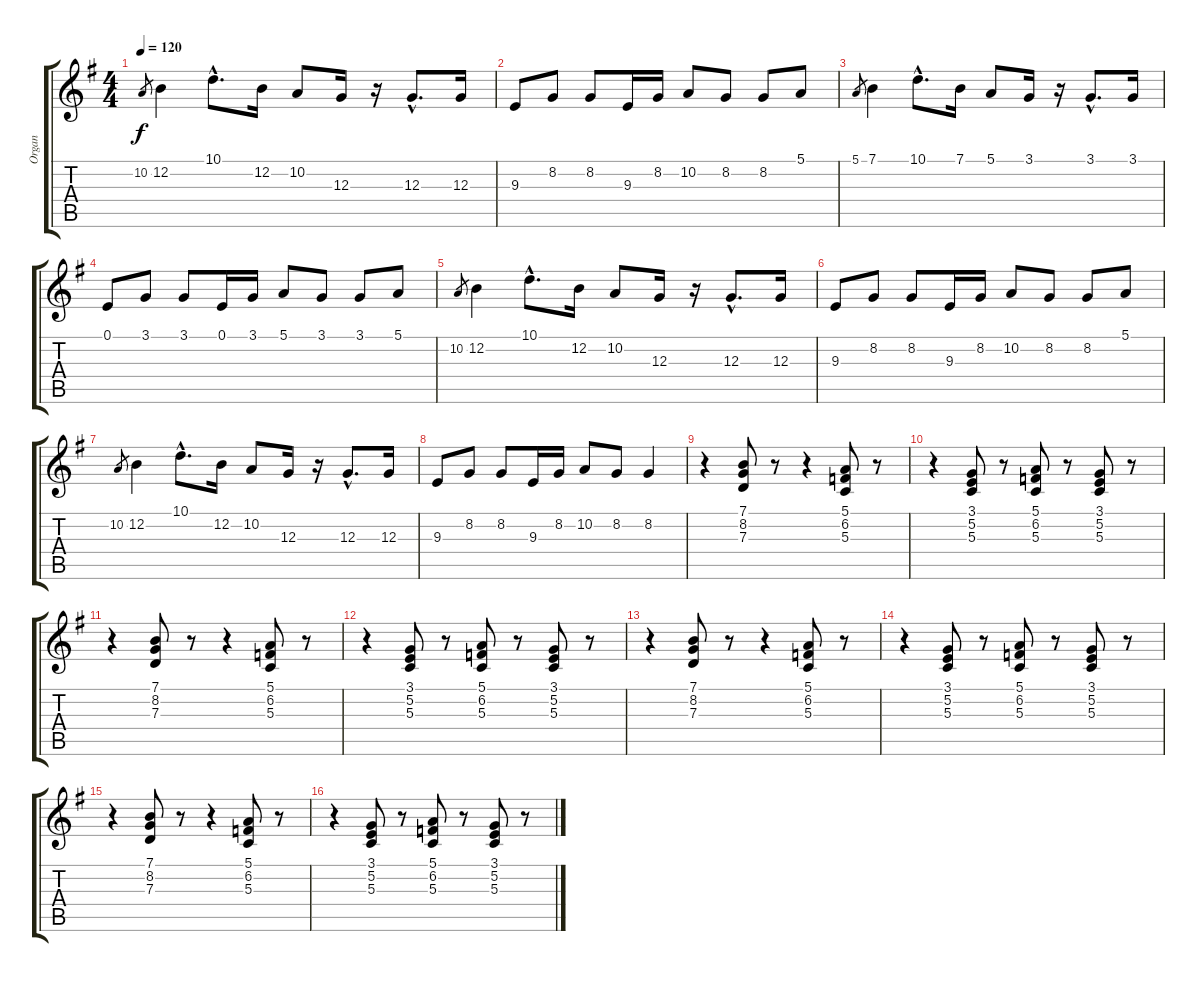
\track ("Organ" "Organ") {instrument rockorgan}
\staff {score tabs}
\tuning (E4 B3 G3 D3 A2 E2) {hide}
\ts (4 4)
\tempo 120
\clef g2
\ks g
10.2.8{gr dy f instrument rockorgan} 12.2.4 10.1{hac}.8{d} 12.2.16 10.2.8 12.3.16 r.16 12.3{hac}.8{d} 12.3.16 |
9.3.8 8.2.8 8.2.8 9.3.16 8.2.16 10.2.8 8.2.8 8.2.8 5.1.8 |
5.1.8{gr} 7.1.4 10.1{hac}.8{d} 7.1.16 5.1.8 3.1.16 r.16 3.1{hac}.8{d} 3.1.16 |
0.1.8 3.1.8 3.1.8 0.1.16 3.1.16 5.1.8 3.1.8 3.1.8 5.1.8 |
10.2.8{gr} 12.2.4 10.1{hac}.8{d} 12.2.16 10.2.8 12.3.16 r.16 12.3{hac}.8{d} 12.3.16 |
9.3.8 8.2.8 8.2.8 9.3.16 8.2.16 10.2.8 8.2.8 8.2.8 5.1.8 |
10.2.8{gr} 12.2.4 10.1{hac}.8{d} 12.2.16 10.2.8 12.3.16 r.16 12.3{hac}.8{d} 12.3.16 |
9.3.8 8.2.8 8.2.8 9.3.16 8.2.16 10.2.8 8.2.8 8.2.4 |
r.4 (7.1 8.2 7.3).8 r.8 r.4 (5.1 6.2 5.3).8 r.8 |
r.4 (3.1 5.2 5.3).8 r.8 (5.1 6.2 5.3).8 r.8 (3.1 5.2 5.3).8 r.8 |
r.4 (7.1 8.2 7.3).8 r.8 r.4 (5.1 6.2 5.3).8 r.8 |
r.4 (3.1 5.2 5.3).8 r.8 (5.1 6.2 5.3).8 r.8 (3.1 5.2 5.3).8 r.8 |
r.4 (7.1 8.2 7.3).8 r.8 r.4 (5.1 6.2 5.3).8 r.8 |
r.4 (3.1 5.2 5.3).8 r.8 (5.1 6.2 5.3).8 r.8 (3.1 5.2 5.3).8 r.8 |
r.4 (7.1 8.2 7.3).8 r.8 r.4 (5.1 6.2 5.3).8 r.8 |
r.4 (3.1 5.2 5.3).8 r.8 (5.1 6.2 5.3).8 r.8 (3.1 5.2 5.3).8 r.8
